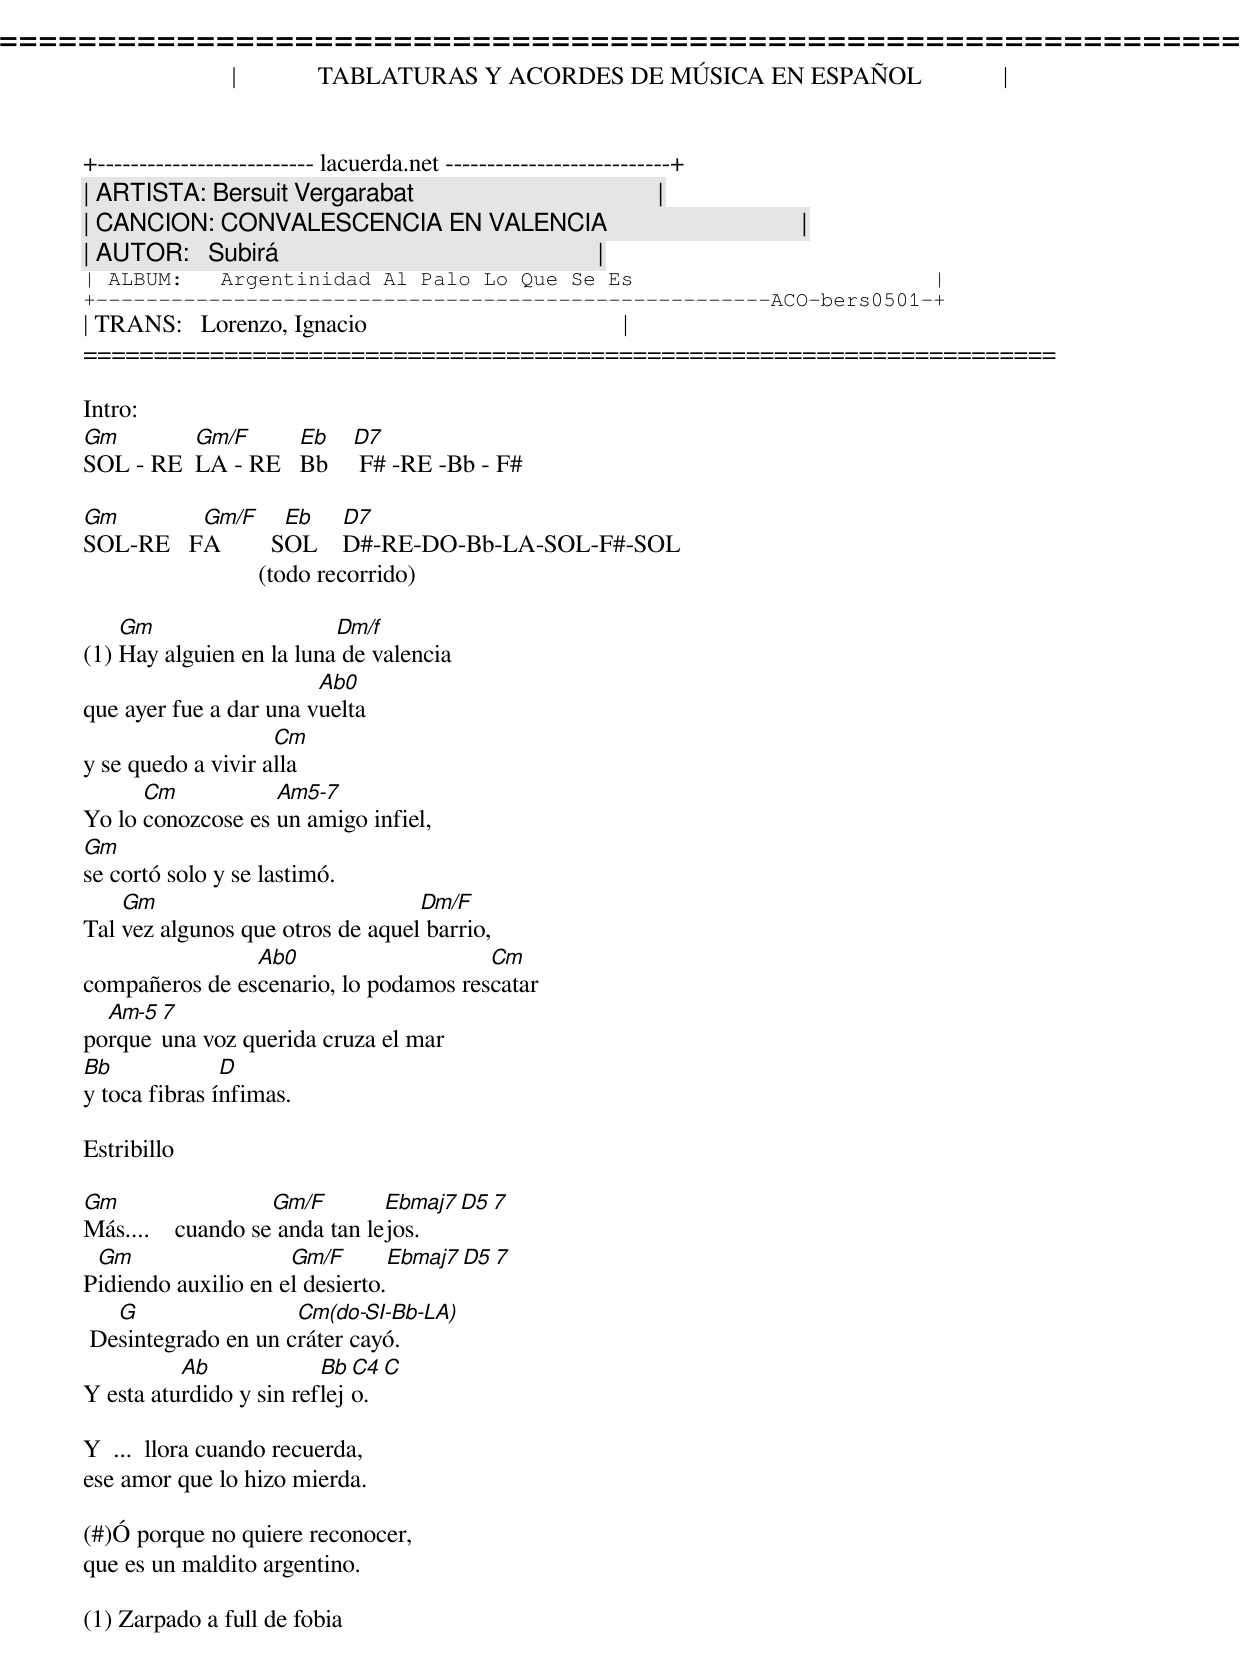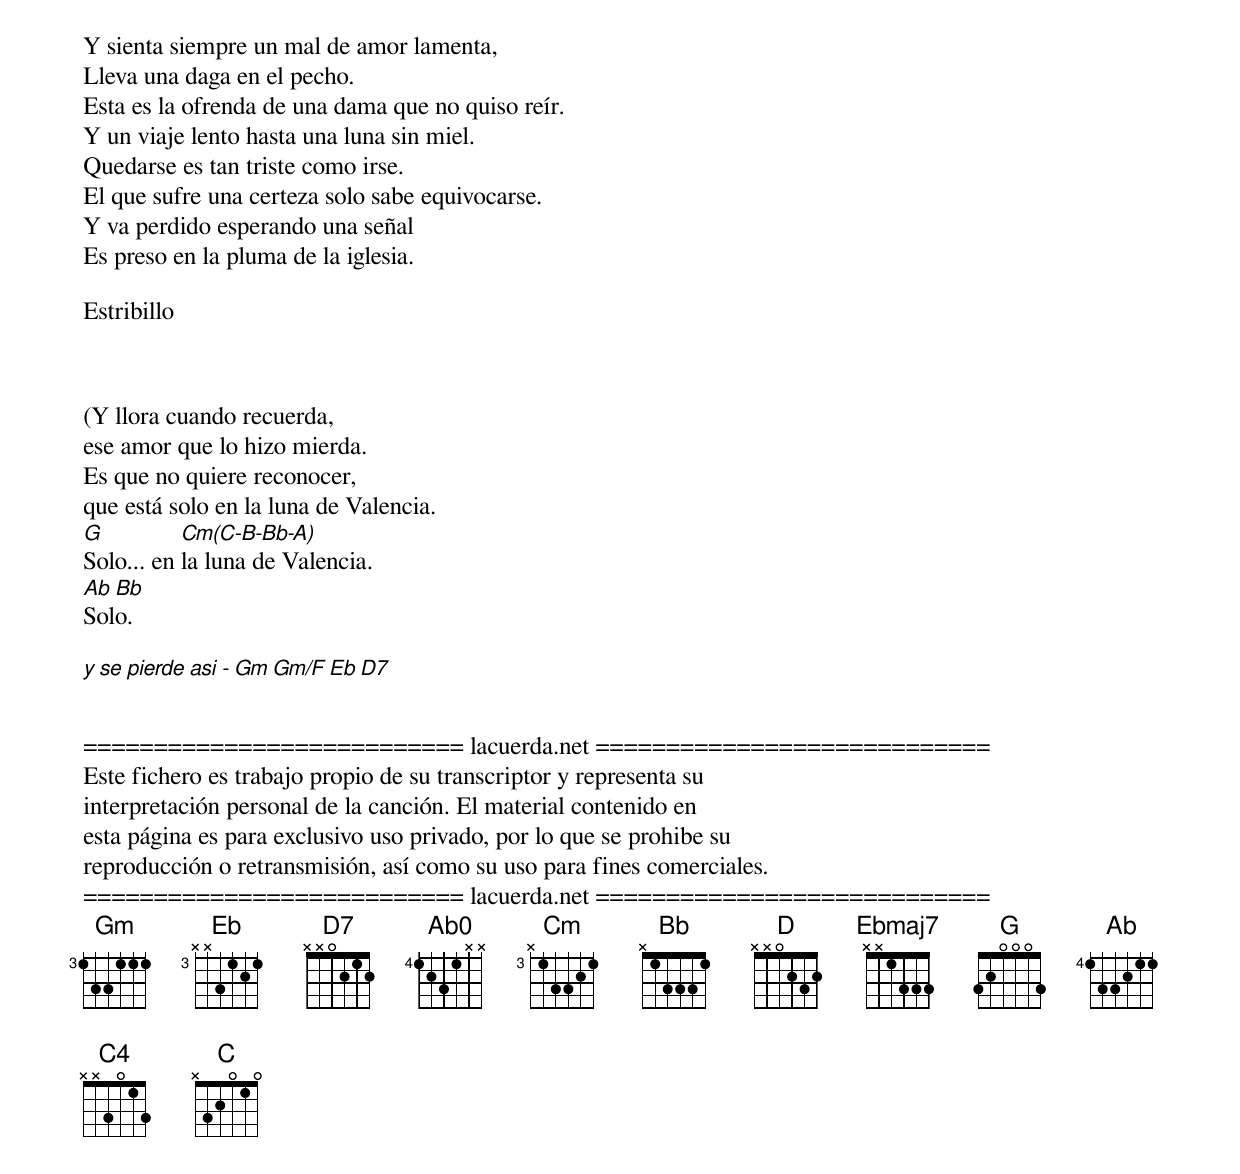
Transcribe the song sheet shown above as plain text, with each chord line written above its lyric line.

=====================================================================
|             TABLATURAS Y ACORDES DE MÚSICA EN ESPAÑOL             |
+-------------------------- lacuerda.net ---------------------------+
| ARTISTA: Bersuit Vergarabat                                       |
| CANCION: CONVALESCENCIA EN VALENCIA                               |
| AUTOR:   Subirá                                                   |
| ALBUM:   Argentinidad Al Palo Lo Que Se Es                        |
+------------------------------------------------------ACO-bers0501-+
| TRANS:   Lorenzo, Ignacio                                         |
=====================================================================

Intro:
Gm        Gm/F      Eb    D7
SOL - RE  LA - RE   Bb     F# -RE -Bb - F#

Gm        Gm/F      Eb    D7
SOL-RE   FA        SOL    D#-RE-DO-Bb-LA-SOL-F#-SOL
                            (todo recorrido)

    Gm                    Dm/f
(1) Hay alguien en la luna de valencia
                        Ab0
que ayer fue a dar una vuelta
                    Cm
y se quedo a vivir alla
      Cm           Am5-7
Yo lo conozcose es un amigo infiel,
Gm
se cortó solo y se lastimó.
    Gm                            Dm/F
Tal vez algunos que otros de aquel barrio,
                Ab0                    Cm
compañeros de escenario, lo podamos rescatar
  Am-5 7
porque una voz querida cruza el mar
Bb             D
y toca fibras ínfimas.

Estribillo

Gm                  Gm/F        Ebmaj7 D5  7
Más....    cuando se anda tan lejos.
 Gm                  Gm/F        Ebmaj7 D5  7
Pidiendo auxilio en el desierto.
   G                 Cm(do-SI-Bb-LA)
 Desintegrado en un cráter cayó.
          Ab             Bb C4 C
Y esta aturdido y sin reflejo.

Y  ...  llora cuando recuerda,
ese amor que lo hizo mierda.

(#)Ó porque no quiere reconocer,
que es un maldito argentino.

(1) Zarpado a full de fobia
Y sienta siempre un mal de amor lamenta,
Lleva una daga en el pecho.
Esta es la ofrenda de una dama que no quiso reír.
Y un viaje lento hasta una luna sin miel.
Quedarse es tan triste como irse.
El que sufre una certeza solo sabe equivocarse.
Y va perdido esperando una señal
Es preso en la pluma de la iglesia.

Estribillo



(Y llora cuando recuerda,
ese amor que lo hizo mierda.
Es que no quiere reconocer,
que está solo en la luna de Valencia.
G          Cm(C-B-Bb-A)
Solo... en la luna de Valencia.
Ab Bb
Solo.

y se pierde asi - Gm        Gm/F      Eb    D7


=========================== lacuerda.net ============================
Este fichero es trabajo propio de su transcriptor y representa su
interpretación personal de la canción. El material contenido en
esta página es para exclusivo uso privado, por lo que se prohibe su
reproducción o retransmisión, así como su uso para fines comerciales.
=========================== lacuerda.net ============================
